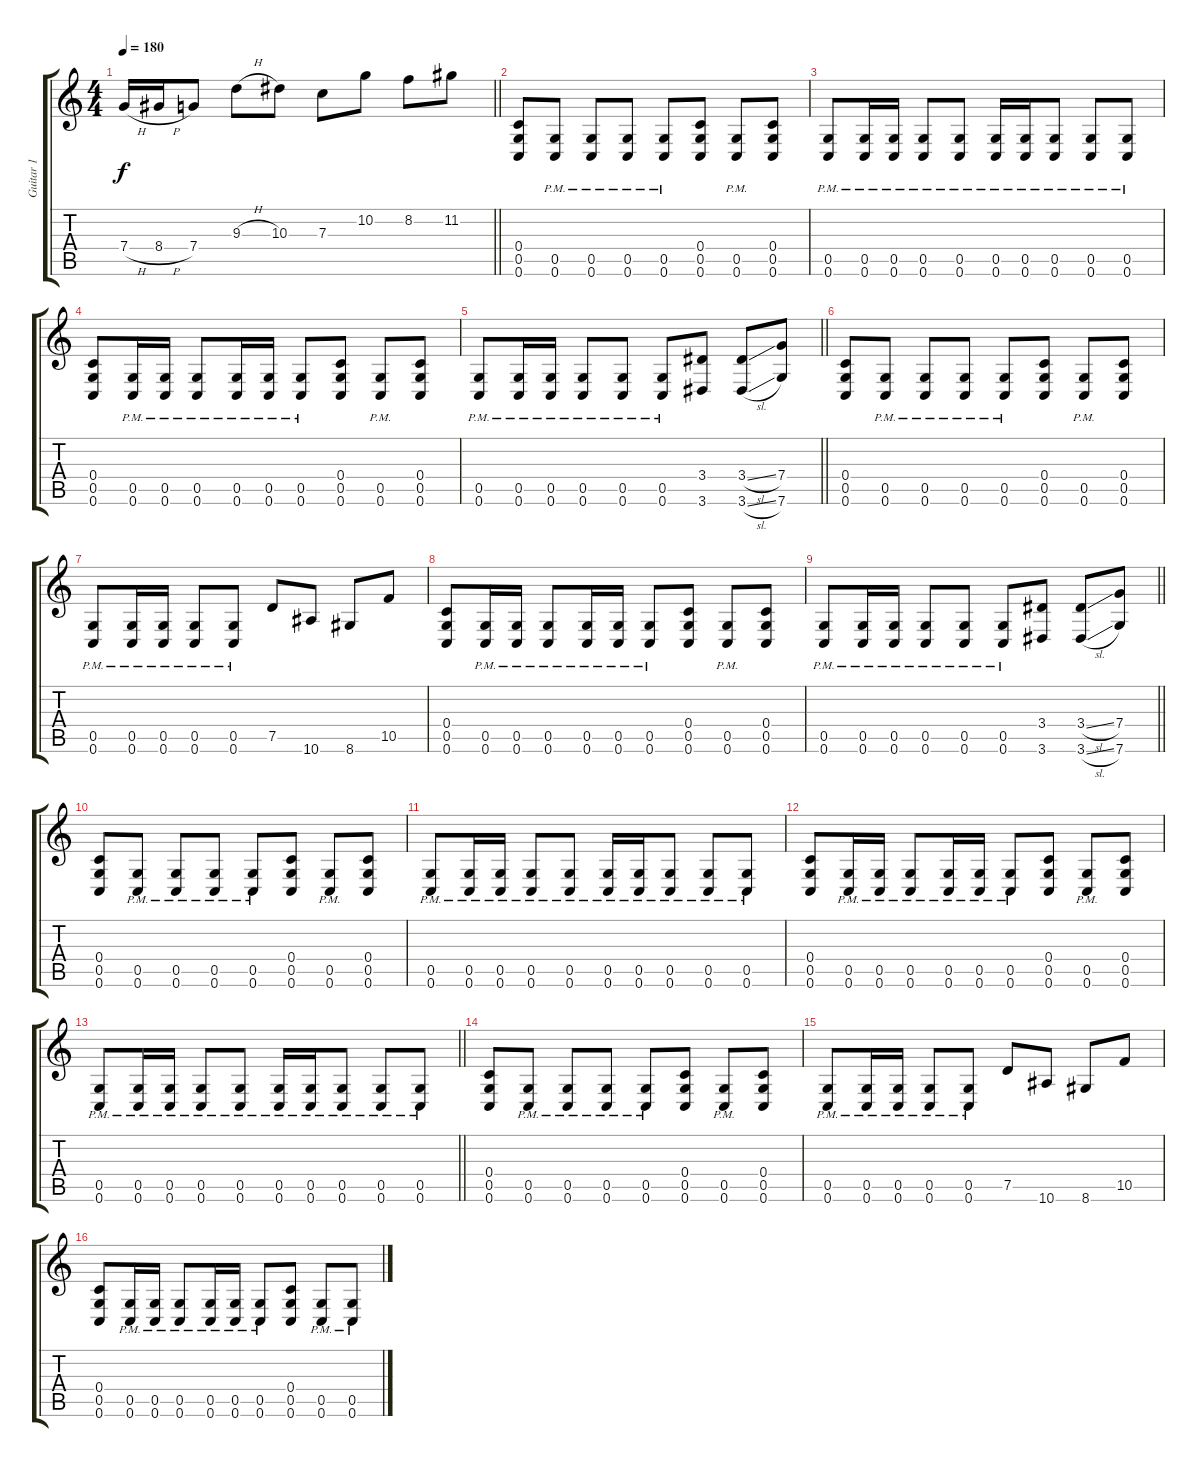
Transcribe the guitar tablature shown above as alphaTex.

\track ("Guitar 1" "Guitar 1") {instrument distortionguitar}
\staff {score tabs}
\tuning (D4 A3 F3 C3 G2 C2) {hide}
\ts (4 4)
\tempo 180
\clef g2
\barLineRight lightlight
\ks c
7.4{h}.16{dy f} 8.4{h}.16 7.4.8 9.3{h}.8 10.3.8 7.3.8 10.2.8 8.2.8 11.2.8 |
(0.4 0.5 0.6).8 (0.5{pm} 0.6{pm}).8 (0.5{pm} 0.6{pm}).8 (0.5{pm} 0.6{pm}).8 (0.5{pm} 0.6{pm}).8 (0.4 0.5 0.6).8 (0.5{pm} 0.6{pm}).8 (0.4 0.5 0.6).8 |
(0.5{pm} 0.6{pm}).8 (0.5{pm} 0.6{pm}).16 (0.5{pm} 0.6{pm}).16 (0.5{pm} 0.6{pm}).8 (0.5{pm} 0.6{pm}).8 (0.5{pm} 0.6{pm}).16 (0.5{pm} 0.6{pm}).16 (0.5{pm} 0.6{pm}).8 (0.5{pm} 0.6{pm}).8 (0.5{pm} 0.6{pm}).8 |
(0.4 0.5 0.6).8 (0.5{pm} 0.6{pm}).16 (0.5{pm} 0.6{pm}).16 (0.5{pm} 0.6{pm}).8 (0.5{pm} 0.6{pm}).16 (0.5{pm} 0.6{pm}).16 (0.5{pm} 0.6{pm}).8 (0.4 0.5 0.6).8 (0.5{pm} 0.6{pm}).8 (0.4 0.5 0.6).8 |
\barLineRight lightlight
(0.5{pm} 0.6{pm}).8 (0.5{pm} 0.6{pm}).16 (0.5{pm} 0.6{pm}).16 (0.5{pm} 0.6{pm}).8 (0.5{pm} 0.6{pm}).8 (0.5{pm} 0.6{pm}).8 (3.4 3.6).8 (3.4{sl} 3.6{sl}).8 (7.4 7.6).8 |
(0.4 0.5 0.6).8 (0.5{pm} 0.6{pm}).8 (0.5{pm} 0.6{pm}).8 (0.5{pm} 0.6{pm}).8 (0.5{pm} 0.6{pm}).8 (0.4 0.5 0.6).8 (0.5{pm} 0.6{pm}).8 (0.4 0.5 0.6).8 |
(0.5{pm} 0.6{pm}).8 (0.5{pm} 0.6{pm}).16 (0.5{pm} 0.6{pm}).16 (0.5{pm} 0.6{pm}).8 (0.5{pm} 0.6{pm}).8 7.5.8 10.6.8 8.6.8 10.5.8 |
(0.4 0.5 0.6).8 (0.5{pm} 0.6{pm}).16 (0.5{pm} 0.6{pm}).16 (0.5{pm} 0.6{pm}).8 (0.5{pm} 0.6{pm}).16 (0.5{pm} 0.6{pm}).16 (0.5{pm} 0.6{pm}).8 (0.4 0.5 0.6).8 (0.5{pm} 0.6{pm}).8 (0.4 0.5 0.6).8 |
\barLineRight lightlight
(0.5{pm} 0.6{pm}).8 (0.5{pm} 0.6{pm}).16 (0.5{pm} 0.6{pm}).16 (0.5{pm} 0.6{pm}).8 (0.5{pm} 0.6{pm}).8 (0.5{pm} 0.6{pm}).8 (3.4 3.6).8 (3.4{sl} 3.6{sl}).8 (7.4 7.6).8 |
(0.4 0.5 0.6).8 (0.5{pm} 0.6{pm}).8 (0.5{pm} 0.6{pm}).8 (0.5{pm} 0.6{pm}).8 (0.5{pm} 0.6{pm}).8 (0.4 0.5 0.6).8 (0.5{pm} 0.6{pm}).8 (0.4 0.5 0.6).8 |
(0.5{pm} 0.6{pm}).8 (0.5{pm} 0.6{pm}).16 (0.5{pm} 0.6{pm}).16 (0.5{pm} 0.6{pm}).8 (0.5{pm} 0.6{pm}).8 (0.5{pm} 0.6{pm}).16 (0.5{pm} 0.6{pm}).16 (0.5{pm} 0.6{pm}).8 (0.5{pm} 0.6{pm}).8 (0.5{pm} 0.6{pm}).8 |
(0.4 0.5 0.6).8 (0.5{pm} 0.6{pm}).16 (0.5{pm} 0.6{pm}).16 (0.5{pm} 0.6{pm}).8 (0.5{pm} 0.6{pm}).16 (0.5{pm} 0.6{pm}).16 (0.5{pm} 0.6{pm}).8 (0.4 0.5 0.6).8 (0.5{pm} 0.6{pm}).8 (0.4 0.5 0.6).8 |
\barLineRight lightlight
(0.5{pm} 0.6{pm}).8 (0.5{pm} 0.6{pm}).16 (0.5{pm} 0.6{pm}).16 (0.5{pm} 0.6{pm}).8 (0.5{pm} 0.6{pm}).8 (0.5{pm} 0.6{pm}).16 (0.5{pm} 0.6{pm}).16 (0.5{pm} 0.6{pm}).8 (0.5{pm} 0.6{pm}).8 (0.5{pm} 0.6{pm}).8 |
(0.4 0.5 0.6).8 (0.5{pm} 0.6{pm}).8 (0.5{pm} 0.6{pm}).8 (0.5{pm} 0.6{pm}).8 (0.5{pm} 0.6{pm}).8 (0.4 0.5 0.6).8 (0.5{pm} 0.6{pm}).8 (0.4 0.5 0.6).8 |
(0.5{pm} 0.6{pm}).8 (0.5{pm} 0.6{pm}).16 (0.5{pm} 0.6{pm}).16 (0.5{pm} 0.6{pm}).8 (0.5{pm} 0.6{pm}).8 7.5.8 10.6.8 8.6.8 10.5.8 |
(0.4 0.5 0.6).8 (0.5{pm} 0.6{pm}).16 (0.5{pm} 0.6{pm}).16 (0.5{pm} 0.6{pm}).8 (0.5{pm} 0.6{pm}).16 (0.5{pm} 0.6{pm}).16 (0.5{pm} 0.6{pm}).8 (0.4 0.5 0.6).8 (0.5{pm} 0.6{pm}).8 (0.5{pm} 0.6{pm}).8
